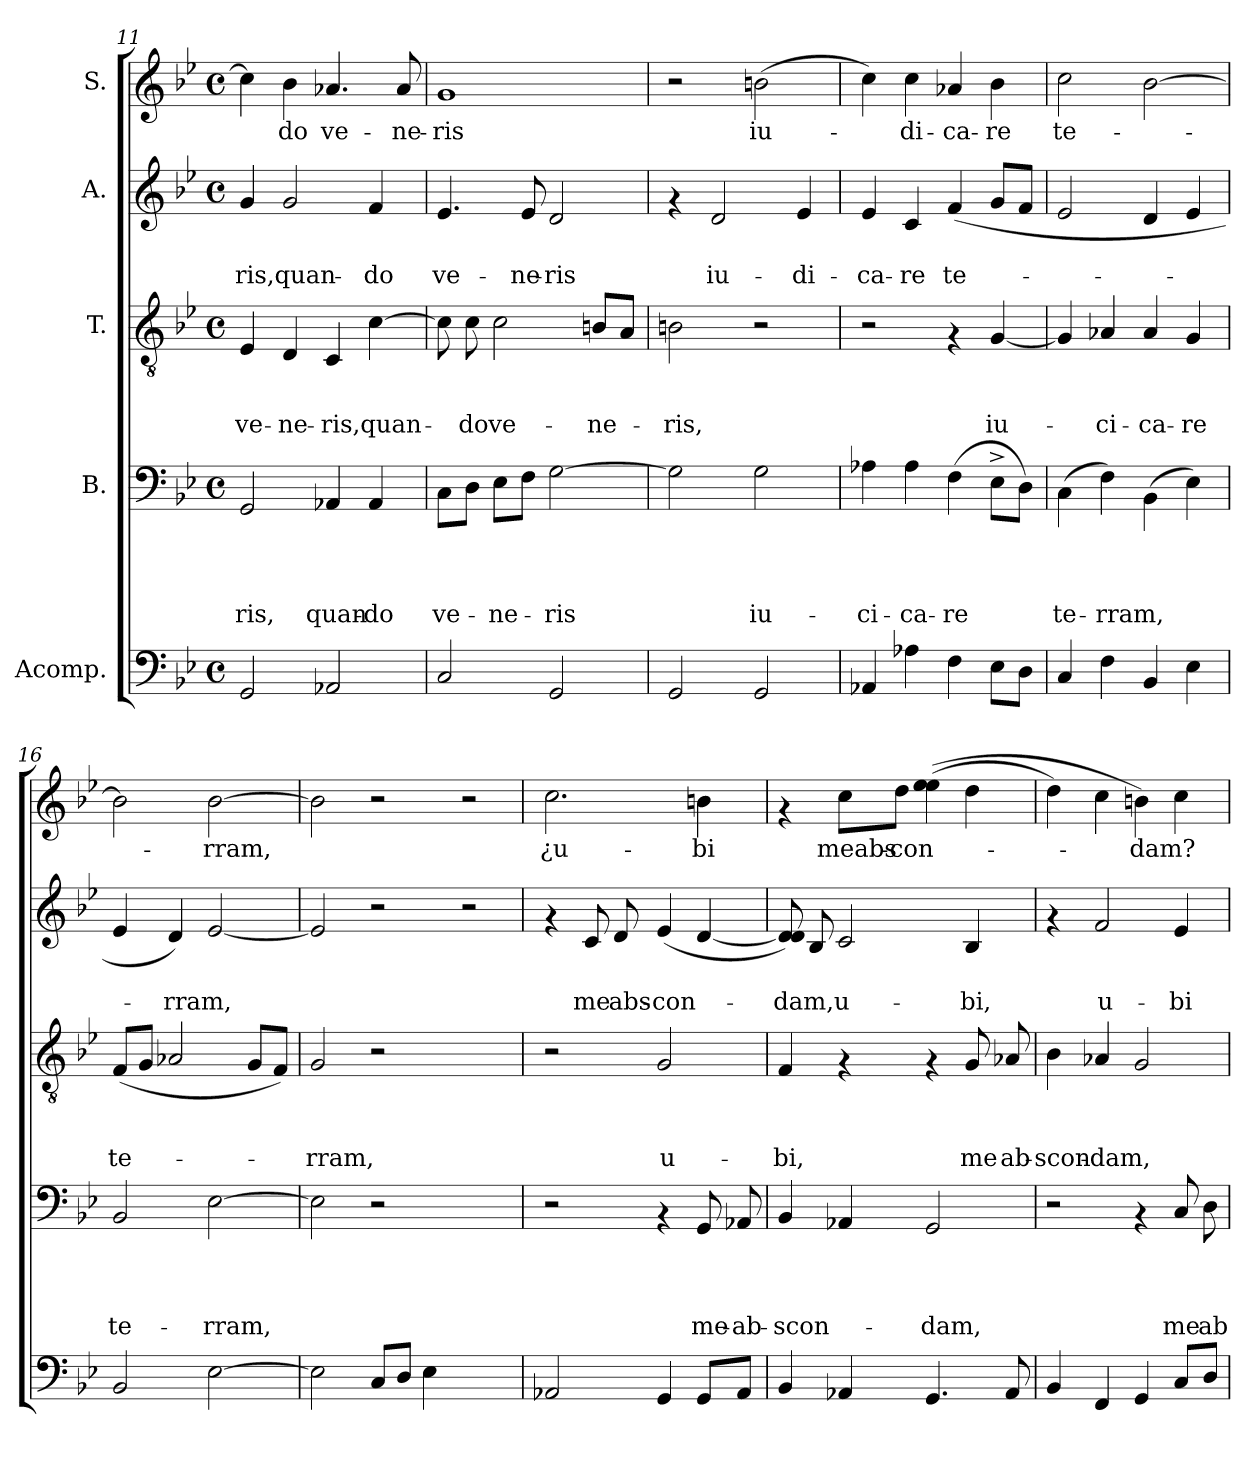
**kern	**kern	**text	**text	**text	**text	**kern	**text	**text	**text	**kern	**text	**text	**kern	**text
*part5	*part4	*part4	*part4	*part4	*part4	*part3	*part3	*part3	*part3	*part2	*part2	*part2	*part1	*part1
*staff5	*staff4	*staff4	*staff4	*staff4	*staff4	*staff3	*staff3	*staff3	*staff3	*staff2	*staff2	*staff2	*staff1	*staff1
*I"Acomp.	*I"B.	*	*	*	*	*I"T.	*	*	*	*I"A.	*	*	*I"S.	*
!!LO:PB:g=z
*clefF4	*clefF4	*	*	*	*	*clefGv2	*	*	*	*clefG2	*	*	*clefG2	*
*k[b-e-]	*k[b-e-]	*	*	*	*	*k[b-e-]	*	*	*	*k[b-e-]	*	*	*k[b-e-]	*
*B-:	*B-:	*	*	*	*	*B-:	*	*	*	*B-:	*	*	*B-:	*
*M4/4	*M4/4	*	*	*	*	*M4/4	*	*	*	*M4/4	*	*	*M4/4	*
*met(c)	*met(c)	*	*	*	*	*met(c)	*	*	*	*met(c)	*	*	*met(c)	*
=11	=11	=11	=11	=11	=11	=11	=11	=11	=11	=11	=11	=11	=11	=11
!	!	!	!	!	!LO:LY:b	!	!	!	!LO:LY:b	!	!	!LO:LY:b	!	!
2GG/	2GG/	.	.	.	-ris,	4E-/	.	.	ve-	4g/	.	-ris,quan-	4cc\]	.
!	!	!	!	!	!	!	!	!	!LO:LY:b	!	!	!	!	!LO:LY:b
.	.	.	.	.	.	4D/	.	.	-ne-	2g/	.	.	4b-\	do
!	!	!	!	!	!LO:LY:b	!	!	!	!LO:LY:b	!	!	!	!	!LO:LY:b
2AA-X/	4AA-X/	.	.	.	quan-	4C/	.	.	-ris,quan-	.	.	.	4.a-X/	ve-
!	!	!	!	!	!LO:LY:b	!	!	!	!	!	!	!LO:LY:b	!	!
.	4AA-/	.	.	.	-do	[>4c\	.	.	.	4f/	.	-do	.	.
!	!	!	!	!	!	!	!	!	!	!	!	!	!	!LO:LY:b
.	.	.	.	.	.	.	.	.	.	.	.	.	8a-/	-ne-
=12	=12	=12	=12	=12	=12	=12	=12	=12	=12	=12	=12	=12	=12	=12
!	!	!	!	!	!LO:LY:b	!	!	!	!	!	!	!LO:LY:b	!	!LO:LY:b
2C/	8C\L	.	.	.	ve-	8c\]	.	.	.	4.e-/	.	ve-	1g	-ris
!	!	!	!	!	!	!	!	!	!LO:LY:b	!	!	!	!	!
.	8D\J	.	.	.	.	8c\	.	.	-do	.	.	.	.	.
!	!	!	!	!	!LO:LY:b	!	!	!	!LO:LY:b	!	!	!	!	!
.	8E-\L	.	.	.	-ne-	2c\	.	.	ve-	.	.	.	.	.
!	!	!	!	!	!	!	!	!	!	!	!	!LO:LY:b	!	!
.	8F\J	.	.	.	.	.	.	.	.	8e-/	.	-ne-	.	.
!	!	!	!	!	!LO:LY:b	!	!	!	!	!	!	!LO:LY:b	!	!
2GG/	[>2G\	.	.	.	-ris	.	.	.	.	2d/	.	-ris	.	.
!	!	!	!	!	!	!	!	!	!LO:LY:b	!	!	!	!	!
.	.	.	.	.	.	8Bn/L	.	.	-ne-	.	.	.	.	.
.	.	.	.	.	.	8A/J	.	.	.	.	.	.	.	.
=13	=13	=13	=13	=13	=13	=13	=13	=13	=13	=13	=13	=13	=13	=13
!	!	!	!	!	!	!	!	!	!LO:LY:b	!	!	!	!	!
2GG/	2G\]	.	.	.	.	2Bn\	.	.	-ris,	4rf	.	.	2r	.
!	!	!	!	!	!	!	!	!	!	!	!	!LO:LY:b	!	!
.	.	.	.	.	.	.	.	.	.	2d/	.	iu-	.	.
!	!	!	!	!	!LO:LY:b	!	!	!	!	!	!	!	!	!LO:LY:b
2GG/	2G\	.	.	.	iu-	2r	.	.	.	.	.	.	(>2bn\	iu-
!	!	!	!	!	!	!	!	!	!	!	!	!LO:LY:b	!	!
.	.	.	.	.	.	.	.	.	.	4e-/	.	-di-	.	.
=14	=14	=14	=14	=14	=14	=14	=14	=14	=14	=14	=14	=14	=14	=14
!	!	!	!	!	!LO:LY:b	!	!	!	!	!	!	!LO:LY:b	!	!
4AA-X/	4A-X\	.	.	.	-ci-	2r	.	.	.	4e-/	.	-ca-	4cc\)	.
!	!	!	!	!	!LO:LY:b	!	!	!	!	!	!	!LO:LY:b	!	!LO:LY:b
4A-X\	4A-\	.	.	.	-ca-	.	.	.	.	4c/	.	-re	4cc\	-di-
!	!	!	!	!	!LO:LY:b	!	!	!	!	!	!	!LO:LY:b	!	!LO:LY:b
4F\	(>4F\	.	.	.	-re	4rF	.	.	.	(>4f/	.	te-	4a-X/	-ca-
!	!	!	!	!	!	!	!	!	!LO:LY:b	!	!	!	!	!LO:LY:b
8E-\L	8E-^>\L	.	.	.	.	[>4G/	.	.	iu-	8g/L	.	.	4b-\	-re
8D\J	8D\J)	.	.	.	.	.	.	.	.	8f/J	.	.	.	.
=15	=15	=15	=15	=15	=15	=15	=15	=15	=15	=15	=15	=15	=15	=15
!	!	!	!	!	!LO:LY:b	!	!	!	!	!	!	!	!	!LO:LY:b
4C/	(>4C\	.	.	.	te-	4G/]	.	.	.	2e-/	.	.	2cc\	te-
!	!	!	!	!	!LO:LY:b	!	!	!	!LO:LY:b	!	!	!	!	!
4F\	4F\)	.	.	.	-rram,	4A-X/	.	.	-ci-	.	.	.	.	.
!	!	!	!	!	!	!	!	!	!LO:LY:b	!	!	!	!	!
4BB-/	(>4BB-\	.	.	.	.	4A-/	.	.	-ca-	4d/	.	.	[>2b-\	.
!	!	!	!	!	!	!	!	!	!LO:LY:b	!	!	!	!	!
4E-\	4E-\)	.	.	.	.	4G/	.	.	-re	4e-/	.	.	.	.
=16	=16	=16	=16	=16	=16	=16	=16	=16	=16	=16	=16	=16	=16	=16
!	!	!	!	!	!LO:LY:b	!	!	!	!LO:LY:b	!	!	!	!	!
2BB-/	2BB-/	.	.	.	te-	(>8F/L	.	.	te-	4e-/	.	.	2b-\]	.
.	.	.	.	.	.	8G/J	.	.	.	.	.	.	.	.
!	!	!	!	!	!	!	!	!	!	!	!	!LO:LY:b	!	!
.	.	.	.	.	.	2A-X/	.	.	.	4d/)	.	-rram,	.	.
!	!	!	!	!	!LO:LY:b	!	!	!	!	!	!	!	!	!LO:LY:b
[<2E-\	[<2E-\	.	.	.	-rram,	.	.	.	.	[<2e-/	.	.	[<2b-\	-rram,
.	.	.	.	.	.	8G/L	.	.	.	.	.	.	.	.
.	.	.	.	.	.	8F/J)	.	.	.	.	.	.	.	.
!!LO:LB:g=z
=17	=17	=17	=17	=17	=17	=17	=17	=17	=17	=17	=17	=17	=17	=17
!	!	!	!	!	!	!	!	!	!LO:LY:b	!	!	!	!	!
2E-\]	2E-\]	.	.	.	.	2G/	.	.	-rram,	2e-/]	.	.	2b-\]	.
8C/L	2r	.	.	.	.	2r	.	.	.	2r	.	.	2r	.
8D/J	.	.	.	.	.	.	.	.	.	.	.	.	.	.
4E-\	.	.	.	.	.	.	.	.	.	.	.	.	.	.
2ryy	2ryy	.	.	.	.	2ryy	.	.	.	2r	.	.	2r	.
=18	=18	=18	=18	=18	=18	=18	=18	=18	=18	=18	=18	=18	=18	=18
!	!	!	!	!	!	!	!	!	!	!	!	!	!	!LO:LY:b
2AA-X/	2r	.	.	.	.	2r	.	.	.	4rf	.	.	2.cc\	¿u-
!	!	!	!	!	!	!	!	!	!	!	!	!LO:LY:b	!	!
.	.	.	.	.	.	.	.	.	.	8c/	.	me	.	.
!	!	!	!	!	!	!	!	!	!	!	!	!LO:LY:b	!	!
.	.	.	.	.	.	.	.	.	.	8d/	.	abs-	.	.
!	!	!	!	!	!	!	!	!	!LO:LY:b	!	!	!LO:LY:b	!	!
4GG/	4rAA	.	.	.	.	2G/	.	.	u-	(>4e-/	.	-con-	.	.
!	!	!	!	!	!LO:LY:b	!	!	!	!	!	!	!	!	!LO:LY:b
8GG/L	8GG/	.	.	.	me-	.	.	.	.	[>4d/	.	.	4bn\	-bi
!	!	!	!	!	!LO:LY:b	!	!	!	!	!	!	!	!	!
8AA-/J	8AA-X/	.	.	.	-ab-	.	.	.	.	.	.	.	.	.
=19	=19	=19	=19	=19	=19	=19	=19	=19	=19	=19	=19	=19	=19	=19
!	!	!	!	!	!LO:LY:b	!	!	!	!LO:LY:b	!	!	!LO:LY:b	!	!
4BB-/	4BB-/	.	.	.	-scon-	4F/	.	.	-bi,	8d/] 8d/)	.	-dam,u-	4rf	.
.	.	.	.	.	.	.	.	.	.	8B-/	.	.	.	.
!	!	!	!	!	!	!	!	!	!	!	!	!	!	!LO:LY:b
4AA-X/	4AA-X/	.	.	.	.	4rF	.	.	.	2c/	.	.	8cc\L	meabs-
!	!	!	!	!	!	!	!	!	!	!	!	!	!	!LO:LY:b
.	.	.	.	.	.	.	.	.	.	.	.	.	8dd\J	-con-
!	!	!	!	!	!LO:LY:b	!	!	!	!	!	!	!	!	!
4.GG/	2GG/	.	.	.	-dam,	4rF	.	.	.	.	.	.	(>(>4ee-\ 4ee-\	.
!	!	!	!	!	!	!	!	!	!LO:LY:b	!	!	!LO:LY:b	!	!
.	.	.	.	.	.	8G/	.	.	me	4B-/	.	-bi,	4dd\	.
!	!	!	!	!	!	!	!	!	!LO:LY:b	!	!	!	!	!
8AA-/	.	.	.	.	.	8A-X/	.	.	ab-	.	.	.	.	.
=20	=20	=20	=20	=20	=20	=20	=20	=20	=20	=20	=20	=20	=20	=20
!	!	!	!	!	!	!	!	!	!LO:LY:b	!	!	!	!	!
4BB-/	2r	.	.	.	.	4B-\	.	.	-scon-	4rf	.	.	4dd\)	.
!	!	!	!	!	!	!	!	!	!LO:LY:b	!	!	!LO:LY:b	!	!
4FF/	.	.	.	.	.	4A-X/	.	.	-dam,	2f/	.	u-	4cc\	.
!	!	!	!	!	!	!	!	!	!	!	!	!	!	!LO:LY:b
4GG/	4rAA	.	.	.	.	2G/	.	.	.	.	.	.	4bn\)	-dam?
!	!	!	!	!	!LO:LY:b	!	!	!	!	!	!	!LO:LY:b	!	!
8C/L	8C/	.	.	.	me	.	.	.	.	4e-/	.	-bi	4cc\	.
!	!	!	!	!	!LO:LY:b	!	!	!	!	!	!	!	!	!
8D/J	8D\	.	.	.	ab-	.	.	.	.	.	.	.	.	.
=	=	=	=	=	=	=	=	=	=	=	=	=	=	=
*-	*-	*-	*-	*-	*-	*-	*-	*-	*-	*-	*-	*-	*-	*-
